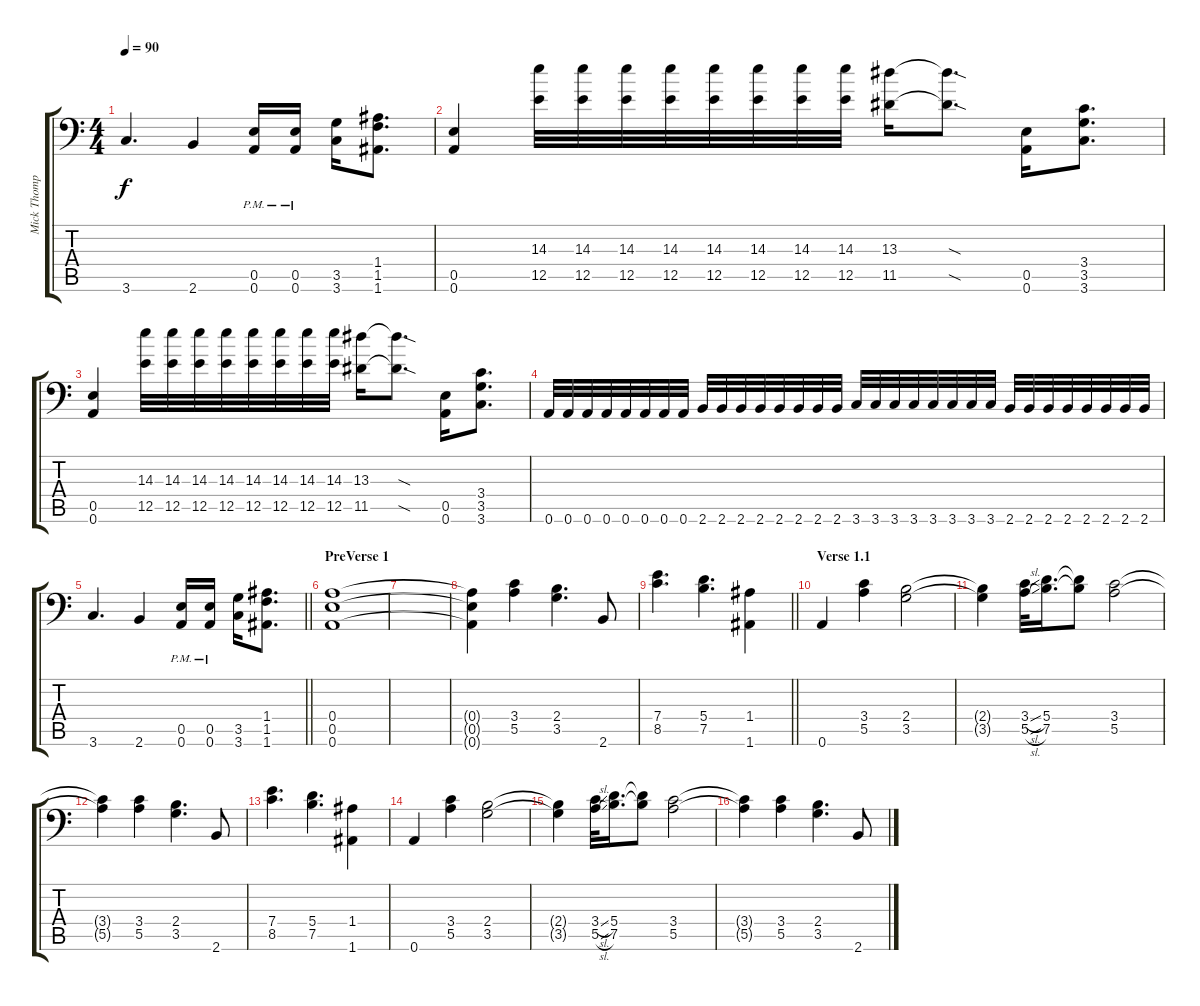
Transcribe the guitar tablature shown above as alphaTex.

\track ("Mick Thompson" "Mick Thomp") {instrument distortionguitar}
\staff {score tabs}
\tuning (B3 Gb3 D3 A2 E2 A1) {hide}
\ts (4 4)
\tempo 90
\clef f4
\ks c
3.6.4{d dy f} 2.6.4 (0.5{pm} 0.6{pm}).16 (0.5{pm} 0.6{pm}).16 (3.5 3.6).16 (1.4 1.5 1.6).8{d} |
(0.5 0.6).4 (14.3 12.5).32 (14.3 12.5).32 (14.3 12.5).32 (14.3 12.5).32 (14.3 12.5).32 (14.3 12.5).32 (14.3 12.5).32 (14.3 12.5).32 (13.3 11.5).16 (13.3{sod t} 11.5{sod t}).8{d} (0.5 0.6).16 (3.4 3.5 3.6).8{d} |
(0.5 0.6).4 (14.3 12.5).32 (14.3 12.5).32 (14.3 12.5).32 (14.3 12.5).32 (14.3 12.5).32 (14.3 12.5).32 (14.3 12.5).32 (14.3 12.5).32 (13.3 11.5).16 (13.3{sod t} 11.5{sod t}).8{d} (0.5 0.6).16 (3.4 3.5 3.6).8{d} |
0.6.32 0.6.32 0.6.32 0.6.32 0.6.32 0.6.32 0.6.32 0.6.32 2.6.32 2.6.32 2.6.32 2.6.32 2.6.32 2.6.32 2.6.32 2.6.32 3.6.32 3.6.32 3.6.32 3.6.32 3.6.32 3.6.32 3.6.32 3.6.32 2.6.32 2.6.32 2.6.32 2.6.32 2.6.32 2.6.32 2.6.32 2.6.32 |
\barLineRight lightlight
3.6.4{d} 2.6.4 (0.5{pm} 0.6{pm}).16 (0.5{pm} 0.6{pm}).16 (3.5 3.6).16 (1.4 1.5 1.6).8{d} |
\section ("" "PreVerse 1")
(0.4 0.5 0.6).1{volume 0} |
|
(0.4{t} 0.5{t} 0.6{t}).4 (3.4 5.5).4{volume 13 instrument electricguitarjazz} (2.4 3.5).4{d} 2.6.8 |
\barLineRight lightlight
(7.4 8.5).4{d} (5.4 7.5).4{d} (1.4 1.6).4 |
\section ("" "Verse 1.1")
0.6.4 (3.4 5.5).4 (2.4 3.5).2 |
(2.4{t} 3.5{t}).4 (3.4{sl} 5.5{sl}).32 (5.4 7.5).16{d} (5.4{t} 7.5{t}).8 (3.4 5.5).2 |
(3.4{t} 5.5{t}).4 (3.4 5.5).4 (2.4 3.5).4{d} 2.6.8 |
(7.4 8.5).4{d} (5.4 7.5).4{d} (1.4 1.6).4 |
0.6.4 (3.4 5.5).4 (2.4 3.5).2 |
(2.4{t} 3.5{t}).4 (3.4{sl} 5.5{sl}).32 (5.4 7.5).16{d} (5.4{t} 7.5{t}).8 (3.4 5.5).2 |
(3.4{t} 5.5{t}).4 (3.4 5.5).4 (2.4 3.5).4{d} 2.6.8
